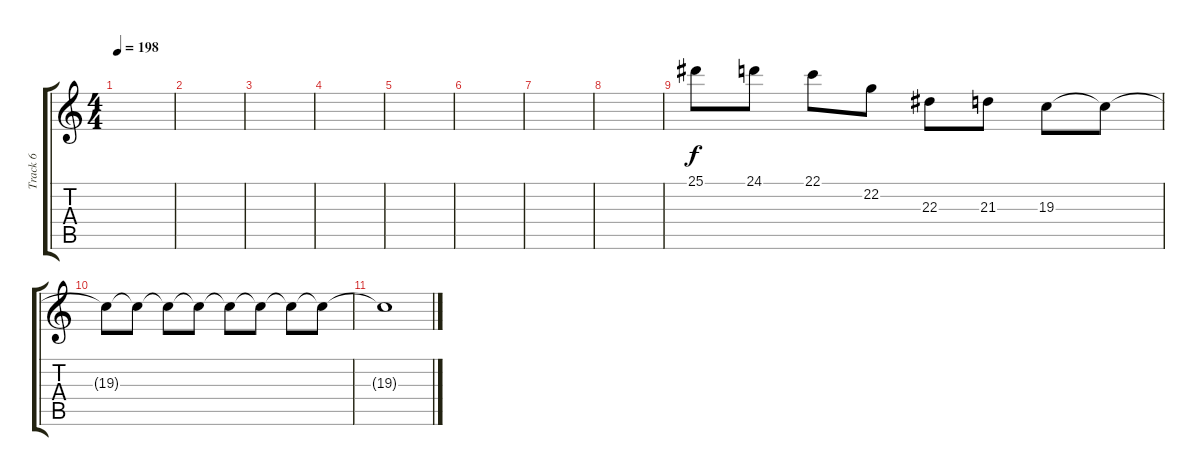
\track ("Track 6" "Track 6") {instrument koto}
\staff {score tabs}
\tuning (D4 A3 F3 C3 G2 C2) {hide}
\ts (4 4)
\tempo 198
\clef g2
\ks c
|
|
|
|
|
|
|
|
25.1.8 24.1.8 22.1.8 22.2.8 22.3.8 21.3.8 19.3.8 19.3{t}.8 |
19.3{t}.8 19.3{t}.8 19.3{t}.8 19.3{t}.8 19.3{t}.8 19.3{t}.8 19.3{t}.8 19.3{t}.8 |
19.3{t}.1{volume 0}
